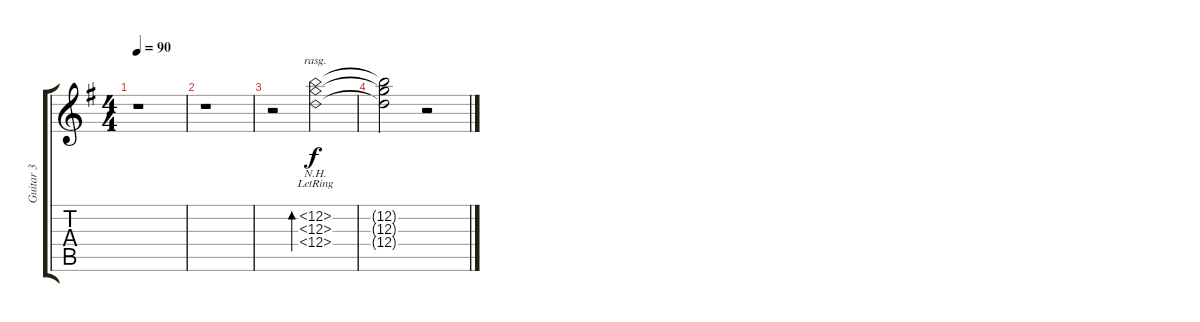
\track ("Guitar 3" "Guitar 3") {instrument electricguitarclean}
\staff {score tabs}
\tuning (E4 B3 G3 D3 A2 E2) {hide}
\ts (4 4)
\tempo 90
\clef g2
\ks g
r.1{dy f} |
r.1 |
r.2 (12.2{nh lr} 12.3{nh lr} 12.4{nh lr}).2{bd 480 rasg ii} |
(12.2{t} 12.3{t} 12.4{t}).2 r.2
